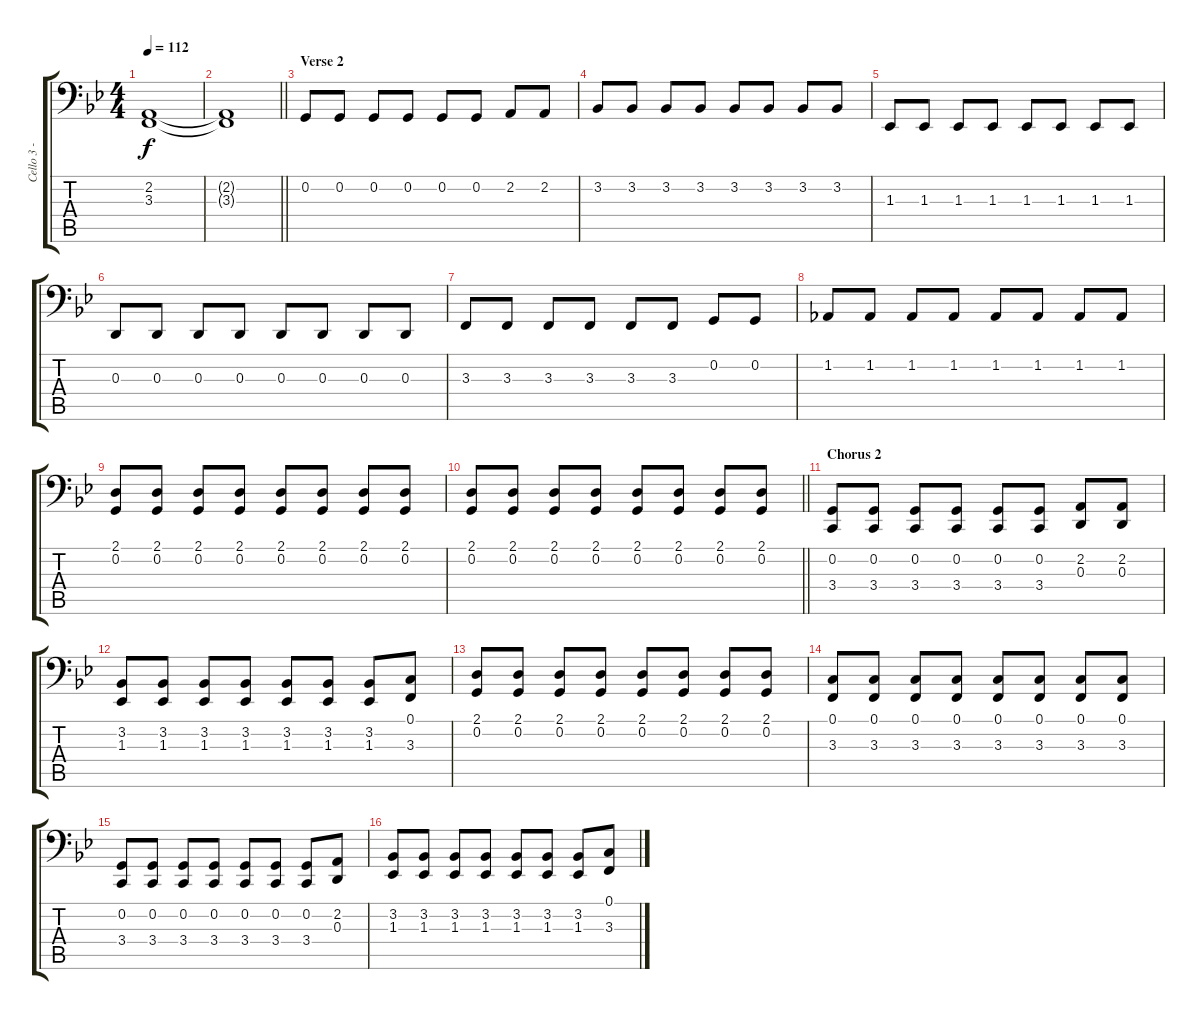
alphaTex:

\track ("Cello 3 - Paavo" "Cello 3 - ") {instrument cello}
\staff {score tabs}
\tuning (C3 G2 D2 A1 E1 B0) {hide}
\ts (4 4)
\tempo 112
\clef f4
\ks bb
(2.2 3.3).1{dy f} |
\barLineRight lightlight
(2.2{t} 3.3{t}).1 |
\section ("" "Verse 2")
0.2.8 0.2.8 0.2.8 0.2.8 0.2.8 0.2.8 2.2.8 2.2.8 |
3.2.8 3.2.8 3.2.8 3.2.8 3.2.8 3.2.8 3.2.8 3.2.8 |
1.3.8 1.3.8 1.3.8 1.3.8 1.3.8 1.3.8 1.3.8 1.3.8 |
0.3.8 0.3.8 0.3.8 0.3.8 0.3.8 0.3.8 0.3.8 0.3.8 |
3.3.8 3.3.8 3.3.8 3.3.8 3.3.8 3.3.8 0.2.8 0.2.8 |
1.2.8 1.2.8 1.2.8 1.2.8 1.2.8 1.2.8 1.2.8 1.2.8 |
(2.1 0.2).8 (2.1 0.2).8 (2.1 0.2).8 (2.1 0.2).8 (2.1 0.2).8 (2.1 0.2).8 (2.1 0.2).8 (2.1 0.2).8 |
\barLineRight lightlight
(2.1 0.2).8 (2.1 0.2).8 (2.1 0.2).8 (2.1 0.2).8 (2.1 0.2).8 (2.1 0.2).8 (2.1 0.2).8 (2.1 0.2).8 |
\section ("" "Chorus 2")
(0.2 3.4).8 (0.2 3.4).8 (0.2 3.4).8 (0.2 3.4).8 (0.2 3.4).8 (0.2 3.4).8 (2.2 0.3).8 (2.2 0.3).8 |
(3.2 1.3).8 (3.2 1.3).8 (3.2 1.3).8 (3.2 1.3).8 (3.2 1.3).8 (3.2 1.3).8 (3.2 1.3).8 (0.1 3.3).8 |
(2.1 0.2).8 (2.1 0.2).8 (2.1 0.2).8 (2.1 0.2).8 (2.1 0.2).8 (2.1 0.2).8 (2.1 0.2).8 (2.1 0.2).8 |
(0.1 3.3).8 (0.1 3.3).8 (0.1 3.3).8 (0.1 3.3).8 (0.1 3.3).8 (0.1 3.3).8 (0.1 3.3).8 (0.1 3.3).8 |
(0.2 3.4).8 (0.2 3.4).8 (0.2 3.4).8 (0.2 3.4).8 (0.2 3.4).8 (0.2 3.4).8 (0.2 3.4).8 (2.2 0.3).8 |
(3.2 1.3).8 (3.2 1.3).8 (3.2 1.3).8 (3.2 1.3).8 (3.2 1.3).8 (3.2 1.3).8 (3.2 1.3).8 (0.1 3.3).8
